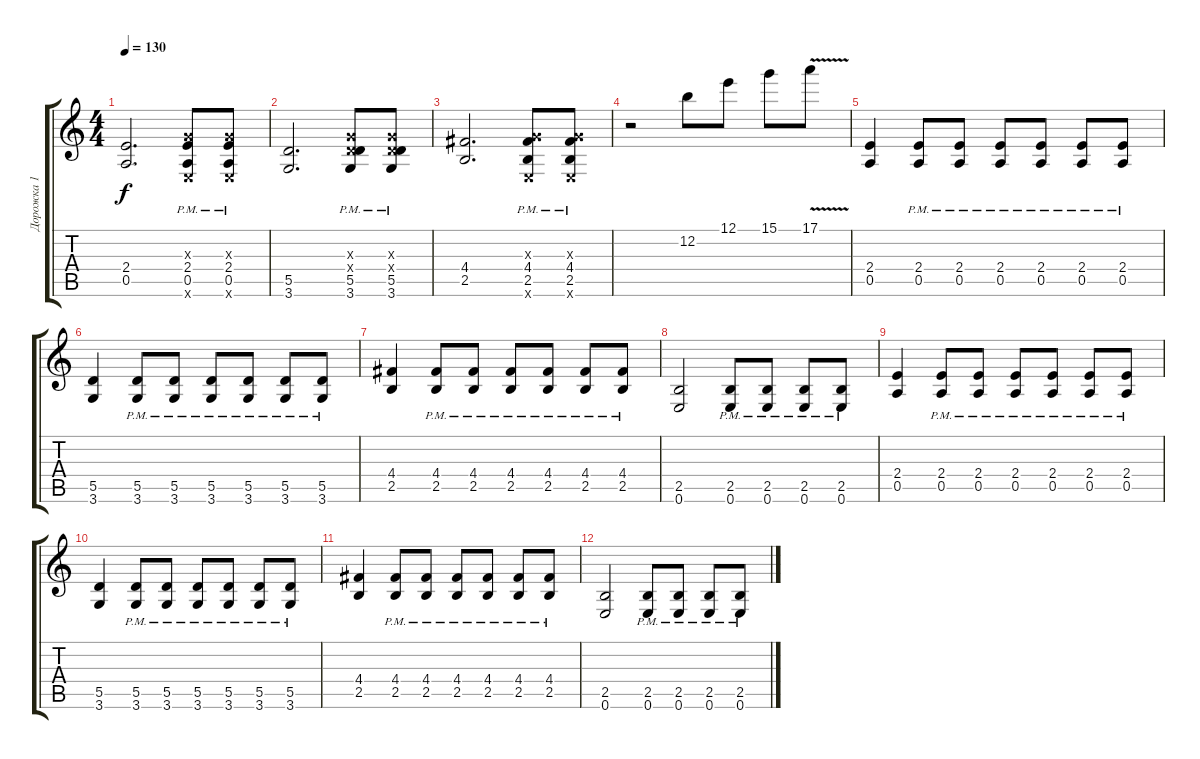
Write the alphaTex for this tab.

\track ("Дорожка 1" "Дорожка 1") {instrument acousticguitarsteel}
\staff {score tabs}
\tuning (E4 B3 G3 D3 A2 E2) {hide}
\ts (4 4)
\tempo 130
\clef g2
\ks c
(2.4 0.5).2{d dy f} (0.3{x} 2.4{pm} 0.5{pm} 0.6{x}).8 (0.3{x} 2.4{pm} 0.5{pm} 0.6{x}).8 |
(5.5 3.6).2{d} (0.3{x} 0.4{x} 5.5{pm} 3.6{pm}).8 (0.3{x} 0.4{x} 5.5{pm} 3.6{pm}).8 |
(4.4 2.5).2{d} (0.3{x} 4.4{pm} 2.5{pm} 0.6{x}).8 (0.3{x} 4.4{pm} 2.5{pm} 0.6{x}).8 |
r.2 12.2.8{instrument distortionguitar} 12.1.8 15.1.8 17.1{v}.8 |
(2.4 0.5).4 (2.4{pm} 0.5{pm}).8 (2.4{pm} 0.5{pm}).8 (2.4{pm} 0.5{pm}).8 (2.4{pm} 0.5{pm}).8 (2.4{pm} 0.5{pm}).8 (2.4{pm} 0.5{pm}).8 |
(5.5 3.6).4 (5.5{pm} 3.6{pm}).8 (5.5{pm} 3.6{pm}).8 (5.5{pm} 3.6{pm}).8 (5.5{pm} 3.6{pm}).8 (5.5{pm} 3.6{pm}).8 (5.5{pm} 3.6{pm}).8 |
(4.4 2.5).4 (4.4{pm} 2.5{pm}).8 (4.4{pm} 2.5{pm}).8 (4.4{pm} 2.5{pm}).8 (4.4{pm} 2.5{pm}).8 (4.4{pm} 2.5{pm}).8 (4.4{pm} 2.5{pm}).8 |
(2.5 0.6).2 (2.5{pm} 0.6{pm}).8 (2.5{pm} 0.6{pm}).8 (2.5{pm} 0.6{pm}).8 (2.5{pm} 0.6{pm}).8 |
(2.4 0.5).4 (2.4{pm} 0.5{pm}).8 (2.4{pm} 0.5{pm}).8 (2.4{pm} 0.5{pm}).8 (2.4{pm} 0.5{pm}).8 (2.4{pm} 0.5{pm}).8 (2.4{pm} 0.5{pm}).8 |
(5.5 3.6).4 (5.5{pm} 3.6{pm}).8 (5.5{pm} 3.6{pm}).8 (5.5{pm} 3.6{pm}).8 (5.5{pm} 3.6{pm}).8 (5.5{pm} 3.6{pm}).8 (5.5{pm} 3.6{pm}).8 |
(4.4 2.5).4 (4.4{pm} 2.5{pm}).8 (4.4{pm} 2.5{pm}).8 (4.4{pm} 2.5{pm}).8 (4.4{pm} 2.5{pm}).8 (4.4{pm} 2.5{pm}).8 (4.4{pm} 2.5{pm}).8 |
(2.5 0.6).2 (2.5{pm} 0.6{pm}).8 (2.5{pm} 0.6{pm}).8 (2.5{pm} 0.6{pm}).8 (2.5{pm} 0.6{pm}).8
